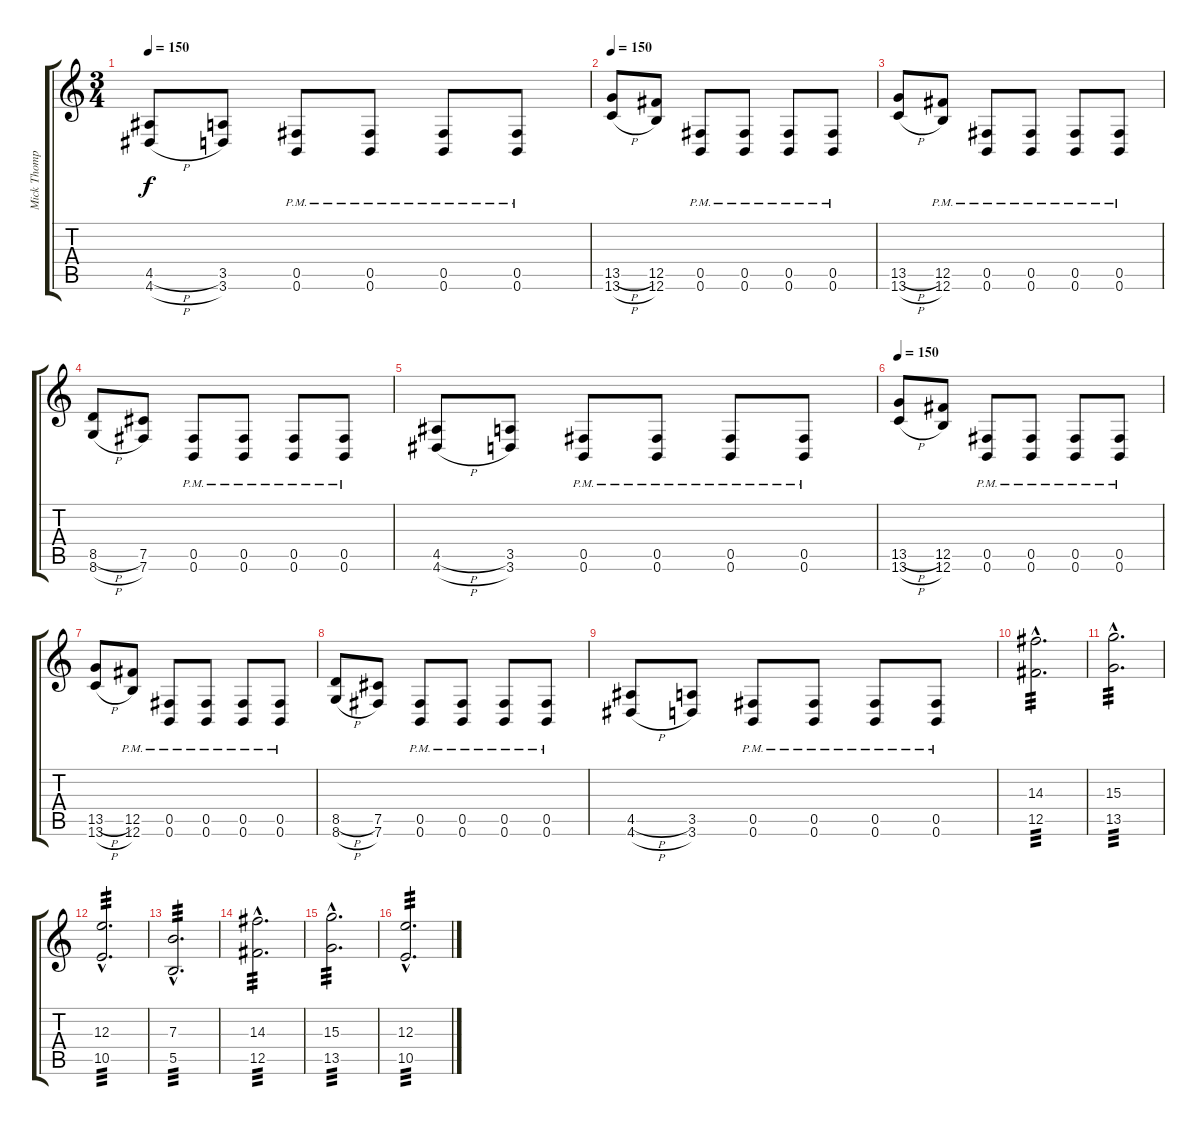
\track ("Mick Thompson" "Mick Thomp") {instrument distortionguitar}
\staff {score tabs}
\tuning (Db4 Ab3 E3 B2 Gb2 B1) {hide}
\ts (3 4)
\tempo 150
\clef g2
\ks c
(4.5{h} 4.6{h}).8{dy f} (3.5 3.6).8 (0.5{pm} 0.6).8 (0.5{pm} 0.6).8 (0.5{pm} 0.6).8 (0.5{pm} 0.6).8 |
\tempo 150
(13.5{h} 13.6{h}).8 (12.5 12.6).8 (0.5{pm} 0.6).8 (0.5{pm} 0.6).8 (0.5{pm} 0.6).8 (0.5{pm} 0.6).8 |
(13.5{h} 13.6{h}).8 (12.5{pm} 12.6).8 (0.5{pm} 0.6).8 (0.5{pm} 0.6).8 (0.5{pm} 0.6).8 (0.5{pm} 0.6).8 |
(8.5{h} 8.6{h}).8 (7.5 7.6).8 (0.5{pm} 0.6).8 (0.5{pm} 0.6).8 (0.5{pm} 0.6).8 (0.5{pm} 0.6).8 |
(4.5{h} 4.6{h}).8 (3.5 3.6).8 (0.5{pm} 0.6).8 (0.5{pm} 0.6).8 (0.5{pm} 0.6).8 (0.5{pm} 0.6).8 |
\tempo 150
(13.5{h} 13.6{h}).8 (12.5 12.6).8 (0.5{pm} 0.6).8 (0.5{pm} 0.6).8 (0.5{pm} 0.6).8 (0.5{pm} 0.6).8 |
(13.5{h} 13.6{h}).8 (12.5{pm} 12.6).8 (0.5{pm} 0.6).8 (0.5{pm} 0.6).8 (0.5{pm} 0.6).8 (0.5{pm} 0.6).8 |
(8.5{h} 8.6{h}).8 (7.5 7.6).8 (0.5{pm} 0.6).8 (0.5{pm} 0.6).8 (0.5{pm} 0.6).8 (0.5{pm} 0.6).8 |
(4.5{h} 4.6{h}).8 (3.5 3.6).8 (0.5{pm} 0.6).8 (0.5{pm} 0.6).8 (0.5{pm} 0.6).8 (0.5{pm} 0.6).8 |
(14.3{hac} 12.5{hac}).2{d tp 3} |
(15.3{hac} 13.5{hac}).2{d tp 3} |
(12.3{hac} 10.5{hac}).2{d tp 3} |
(7.3{hac} 5.5{hac}).2{d tp 3} |
(14.3{hac} 12.5{hac}).2{d tp 3} |
(15.3{hac} 13.5{hac}).2{d tp 3} |
(12.3{hac} 10.5{hac}).2{d tp 3}
